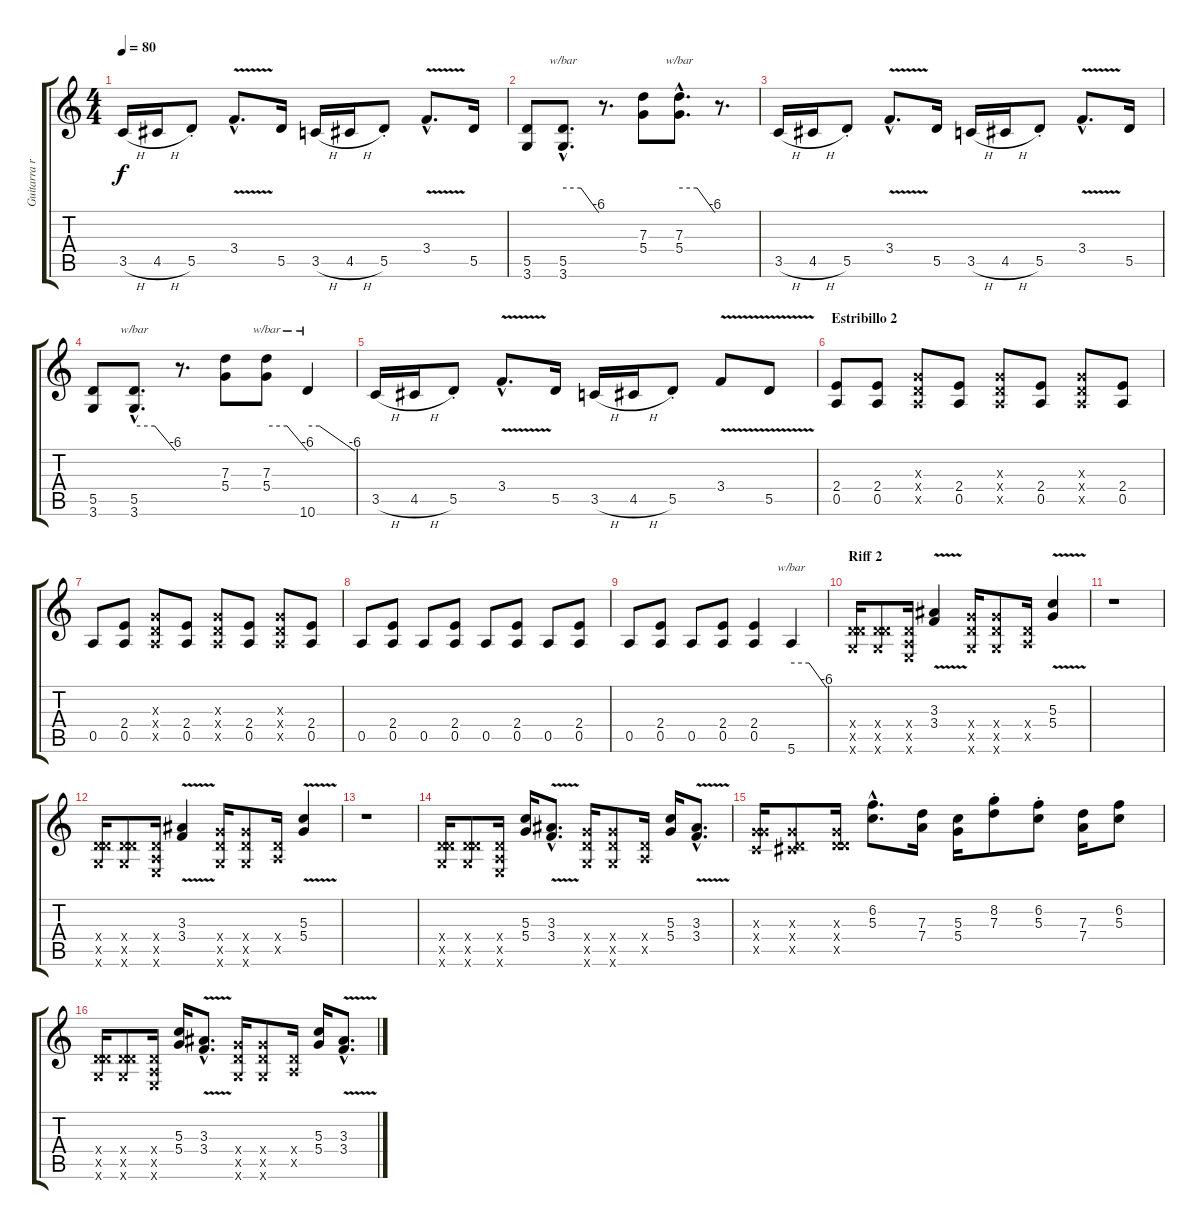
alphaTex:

\track ("Guitarra rítmica" "Guitarra r") {instrument distortionguitar}
\staff {score tabs}
\tuning (E4 B3 G3 D3 A2 E2) {hide}
\ts (4 4)
\tempo 80
\clef g2
\ks c
3.5{h}.16{dy f} 4.5{h}.16 5.5{st}.8 3.4{v hac}.8{d} 5.5.16 3.5{h}.16 4.5{h}.16 5.5{st}.8 3.4{v hac}.8{d} 5.5.16 |
(5.5 3.6).8 (5.5{hac} 3.6{hac}).8{d tbe (custom default 0 0 30 0 60 -24)} r.8{d} (7.3 5.4).8 (7.3{hac} 5.4{hac}).8{d tbe (custom default 0 0 30 0 60 -24)} r.8{d} |
3.5{h}.16 4.5{h}.16 5.5{st}.8 3.4{v hac}.8{d} 5.5.16 3.5{h}.16 4.5{h}.16 5.5{st}.8 3.4{v hac}.8{d} 5.5.16 |
(5.5 3.6).8 (5.5{hac} 3.6{hac}).8{d tbe (custom default 0 0 30 0 60 -24)} r.8{d} (7.3 5.4).8 (7.3 5.4).8{tbe (custom default 0 0 30 0 60 -24)} 10.6.4{tbe (custom default 0 0 15 0 60 -24)} |
3.5{h}.16 4.5{h}.16 5.5{st}.8 3.4{v hac}.8{d} 5.5.16 3.5{h}.16 4.5{h}.16 5.5{st}.8 3.4{v}.8 5.5{v}.8 |
\section ("" "Estribillo 2")
(2.4 0.5).8 (2.4 0.5).8 (0.3{x} 0.4{x} 0.5{x}).8 (2.4 0.5).8 (0.3{x} 0.4{x} 0.5{x}).8 (2.4 0.5).8 (0.3{x} 0.4{x} 0.5{x}).8 (2.4 0.5).8 |
0.5.8 (2.4 0.5).8 (0.3{x} 0.4{x} 0.5{x}).8 (2.4 0.5).8 (0.3{x} 0.4{x} 0.5{x}).8 (2.4 0.5).8 (0.3{x} 0.4{x} 0.5{x}).8 (2.4 0.5).8 |
0.5.8 (2.4 0.5).8 0.5.8 (2.4 0.5).8 0.5.8 (2.4 0.5).8 0.5.8 (2.4 0.5).8 |
0.5.8 (2.4 0.5).8 0.5.8 (2.4 0.5).8 (2.4 0.5).4 5.6.4{tbe (custom default 0 0 30 0 60 -24)} |
\section ("" "Riff 2")
(0.4{x} 5.5{x} 3.6{x}).16 (0.4{x} 5.5{x} 3.6{x}).8 (0.4{x} 0.5{x} 0.6{x}).16 (3.3{v} 3.4{v}).4 (5.4{x} 5.5{x} 3.6{x}).16 (5.4{x} 5.5{x} 3.6{x}).8 (0.4{x} 0.5{x}).16 (5.3{v} 5.4{v}).4 |
r.1 |
(0.4{x} 5.5{x} 3.6{x}).16 (0.4{x} 5.5{x} 3.6{x}).8 (0.4{x} 0.5{x} 0.6{x}).16 (3.3{v} 3.4{v}).4 (5.4{x} 5.5{x} 3.6{x}).16 (5.4{x} 5.5{x} 3.6{x}).8 (0.4{x} 0.5{x}).16 (5.3{v} 5.4{v}).4 |
r.1 |
(0.4{x} 5.5{x} 3.6{x}).16 (0.4{x} 5.5{x} 3.6{x}).8 (0.4{x} 0.5{x} 0.6{x}).16 (5.3 5.4).16 (3.3{v hac} 3.4{v hac}).8{d} (5.4{x} 5.5{x} 3.6{x}).16 (5.4{x} 5.5{x} 3.6{x}).8 (0.4{x} 0.5{x}).16 (5.3 5.4).16 (3.3{v hac} 3.4{v hac}).8{d} |
(0.3{x} 5.4{x} 3.5{x}).16 (0.3{x} 0.4{x} 4.5{x}).8 (0.3{x} 0.4{x} 5.5{x}).16 (6.2{hac} 5.3{hac}).8{d} (7.3 7.4).16 (5.3 5.4).16 (8.2{st} 7.3{st}).8 (6.2{st} 5.3{st}).8 (7.3 7.4).16 (6.2 5.3).8 |
(0.4{x} 5.5{x} 3.6{x}).16 (0.4{x} 5.5{x} 3.6{x}).8 (0.4{x} 0.5{x} 0.6{x}).16 (5.3 5.4).16 (3.3{v hac} 3.4{v hac}).8{d} (5.4{x} 5.5{x} 3.6{x}).16 (5.4{x} 5.5{x} 3.6{x}).8 (0.4{x} 0.5{x}).16 (5.3 5.4).16 (3.3{v hac} 3.4{v hac}).8{d}
